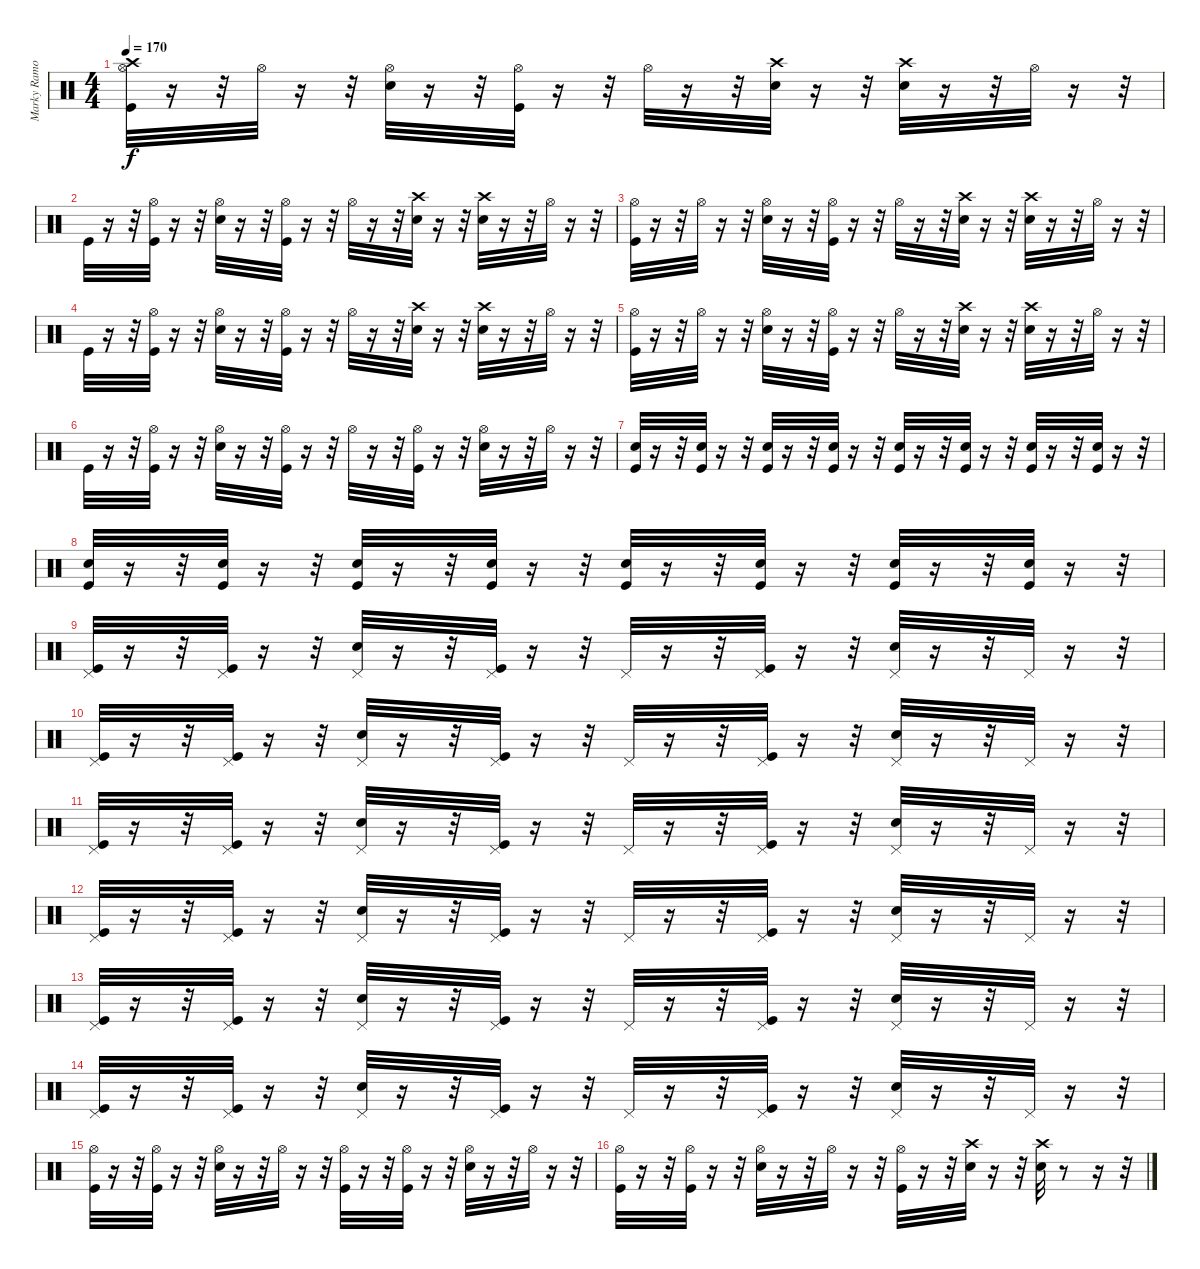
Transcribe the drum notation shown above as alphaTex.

\track ("Marky Ramone" "Marky Ramo") {instrument percussion}
\staff {score}
\articulation defaults
\ts (4 4)
\tempo 170
\clef neutral
\ks c
("Hi-Hat (open)" "Crash high (hit)" "Kick (hit)").32{dy f} r.16 r.32 "Hi-Hat (open)".32 r.16 r.32 ("Hi-Hat (open)" "Electric Snare (hit)").32 r.16 r.32 ("Hi-Hat (open)" "Kick (hit)").32 r.16 r.32 "Hi-Hat (open)".32 r.16 r.32 ("Crash high (hit)" "Electric Snare (hit)").32 r.16 r.32 ("Crash high (hit)" "Electric Snare (hit)").32 r.16 r.32 "Hi-Hat (open)".32 r.16 r.32 |
"Kick (hit)".32 r.16 r.32 ("Hi-Hat (open)" "Kick (hit)").32 r.16 r.32 ("Hi-Hat (open)" "Electric Snare (hit)").32 r.16 r.32 ("Hi-Hat (open)" "Kick (hit)").32 r.16 r.32 "Hi-Hat (open)".32 r.16 r.32 ("Crash high (hit)" "Electric Snare (hit)").32 r.16 r.32 ("Crash high (hit)" "Electric Snare (hit)").32 r.16 r.32 "Hi-Hat (open)".32 r.16 r.32 |
("Hi-Hat (open)" "Kick (hit)").32 r.16 r.32 "Hi-Hat (open)".32 r.16 r.32 ("Hi-Hat (open)" "Electric Snare (hit)").32 r.16 r.32 ("Hi-Hat (open)" "Kick (hit)").32 r.16 r.32 "Hi-Hat (open)".32 r.16 r.32 ("Crash high (hit)" "Electric Snare (hit)").32 r.16 r.32 ("Crash high (hit)" "Electric Snare (hit)").32 r.16 r.32 "Hi-Hat (open)".32 r.16 r.32 |
"Kick (hit)".32 r.16 r.32 ("Hi-Hat (open)" "Kick (hit)").32 r.16 r.32 ("Hi-Hat (open)" "Electric Snare (hit)").32 r.16 r.32 ("Hi-Hat (open)" "Kick (hit)").32 r.16 r.32 "Hi-Hat (open)".32 r.16 r.32 ("Crash high (hit)" "Electric Snare (hit)").32 r.16 r.32 ("Crash high (hit)" "Electric Snare (hit)").32 r.16 r.32 "Hi-Hat (open)".32 r.16 r.32 |
("Hi-Hat (open)" "Kick (hit)").32 r.16 r.32 "Hi-Hat (open)".32 r.16 r.32 ("Hi-Hat (open)" "Electric Snare (hit)").32 r.16 r.32 ("Hi-Hat (open)" "Kick (hit)").32 r.16 r.32 "Hi-Hat (open)".32 r.16 r.32 ("Crash high (hit)" "Electric Snare (hit)").32 r.16 r.32 ("Crash high (hit)" "Electric Snare (hit)").32 r.16 r.32 "Hi-Hat (open)".32 r.16 r.32 |
"Kick (hit)".32 r.16 r.32 ("Hi-Hat (open)" "Kick (hit)").32 r.16 r.32 ("Hi-Hat (open)" "Electric Snare (hit)").32 r.16 r.32 ("Hi-Hat (open)" "Kick (hit)").32 r.16 r.32 "Hi-Hat (open)".32 r.16 r.32 ("Kick (hit)" "Hi-Hat (open)").32 r.16 r.32 ("Electric Snare (hit)" "Hi-Hat (open)").32 r.16 r.32 "Hi-Hat (open)".32 r.16 r.32 |
("Kick (hit)" "Electric Snare (hit)").32 r.16 r.32 ("Kick (hit)" "Electric Snare (hit)").32 r.16 r.32 ("Kick (hit)" "Electric Snare (hit)").32 r.16 r.32 ("Kick (hit)" "Electric Snare (hit)").32 r.16 r.32 ("Kick (hit)" "Electric Snare (hit)").32 r.16 r.32 ("Kick (hit)" "Electric Snare (hit)").32 r.16 r.32 ("Kick (hit)" "Electric Snare (hit)").32 r.16 r.32 ("Kick (hit)" "Electric Snare (hit)").32 r.16 r.32 |
("Kick (hit)" "Electric Snare (hit)").32 r.16 r.32 ("Kick (hit)" "Electric Snare (hit)").32 r.16 r.32 ("Kick (hit)" "Electric Snare (hit)").32 r.16 r.32 ("Kick (hit)" "Electric Snare (hit)").32 r.16 r.32 ("Kick (hit)" "Electric Snare (hit)").32 r.16 r.32 ("Kick (hit)" "Electric Snare (hit)").32 r.16 r.32 ("Kick (hit)" "Electric Snare (hit)").32 r.16 r.32 ("Kick (hit)" "Electric Snare (hit)").32 r.16 r.32 |
("Pedal Hi-Hat (hit)" "Kick (hit)").32 r.16 r.32 ("Pedal Hi-Hat (hit)" "Kick (hit)").32 r.16 r.32 ("Pedal Hi-Hat (hit)" "Electric Snare (hit)").32 r.16 r.32 ("Pedal Hi-Hat (hit)" "Kick (hit)").32 r.16 r.32 "Pedal Hi-Hat (hit)".32 r.16 r.32 ("Pedal Hi-Hat (hit)" "Kick (hit)").32 r.16 r.32 ("Pedal Hi-Hat (hit)" "Electric Snare (hit)").32 r.16 r.32 "Pedal Hi-Hat (hit)".32 r.16 r.32 |
("Pedal Hi-Hat (hit)" "Kick (hit)").32 r.16 r.32 ("Pedal Hi-Hat (hit)" "Kick (hit)").32 r.16 r.32 ("Pedal Hi-Hat (hit)" "Electric Snare (hit)").32 r.16 r.32 ("Pedal Hi-Hat (hit)" "Kick (hit)").32 r.16 r.32 "Pedal Hi-Hat (hit)".32 r.16 r.32 ("Pedal Hi-Hat (hit)" "Kick (hit)").32 r.16 r.32 ("Pedal Hi-Hat (hit)" "Electric Snare (hit)").32 r.16 r.32 "Pedal Hi-Hat (hit)".32 r.16 r.32 |
("Pedal Hi-Hat (hit)" "Kick (hit)").32 r.16 r.32 ("Pedal Hi-Hat (hit)" "Kick (hit)").32 r.16 r.32 ("Pedal Hi-Hat (hit)" "Electric Snare (hit)").32 r.16 r.32 ("Pedal Hi-Hat (hit)" "Kick (hit)").32 r.16 r.32 "Pedal Hi-Hat (hit)".32 r.16 r.32 ("Pedal Hi-Hat (hit)" "Kick (hit)").32 r.16 r.32 ("Pedal Hi-Hat (hit)" "Electric Snare (hit)").32 r.16 r.32 "Pedal Hi-Hat (hit)".32 r.16 r.32 |
("Pedal Hi-Hat (hit)" "Kick (hit)").32 r.16 r.32 ("Pedal Hi-Hat (hit)" "Kick (hit)").32 r.16 r.32 ("Pedal Hi-Hat (hit)" "Electric Snare (hit)").32 r.16 r.32 ("Pedal Hi-Hat (hit)" "Kick (hit)").32 r.16 r.32 "Pedal Hi-Hat (hit)".32 r.16 r.32 ("Pedal Hi-Hat (hit)" "Kick (hit)").32 r.16 r.32 ("Pedal Hi-Hat (hit)" "Electric Snare (hit)").32 r.16 r.32 "Pedal Hi-Hat (hit)".32 r.16 r.32 |
("Pedal Hi-Hat (hit)" "Kick (hit)").32 r.16 r.32 ("Pedal Hi-Hat (hit)" "Kick (hit)").32 r.16 r.32 ("Pedal Hi-Hat (hit)" "Electric Snare (hit)").32 r.16 r.32 ("Pedal Hi-Hat (hit)" "Kick (hit)").32 r.16 r.32 "Pedal Hi-Hat (hit)".32 r.16 r.32 ("Pedal Hi-Hat (hit)" "Kick (hit)").32 r.16 r.32 ("Pedal Hi-Hat (hit)" "Electric Snare (hit)").32 r.16 r.32 "Pedal Hi-Hat (hit)".32 r.16 r.32 |
("Pedal Hi-Hat (hit)" "Kick (hit)").32 r.16 r.32 ("Pedal Hi-Hat (hit)" "Kick (hit)").32 r.16 r.32 ("Pedal Hi-Hat (hit)" "Electric Snare (hit)").32 r.16 r.32 ("Pedal Hi-Hat (hit)" "Kick (hit)").32 r.16 r.32 "Pedal Hi-Hat (hit)".32 r.16 r.32 ("Pedal Hi-Hat (hit)" "Kick (hit)").32 r.16 r.32 ("Pedal Hi-Hat (hit)" "Electric Snare (hit)").32 r.16 r.32 "Pedal Hi-Hat (hit)".32 r.16 r.32 |
("Hi-Hat (open)" "Kick (hit)").32 r.16 r.32 ("Hi-Hat (open)" "Kick (hit)").32 r.16 r.32 ("Hi-Hat (open)" "Electric Snare (hit)").32 r.16 r.32 "Hi-Hat (open)".32 r.16 r.32 ("Hi-Hat (open)" "Kick (hit)").32 r.16 r.32 ("Hi-Hat (open)" "Kick (hit)").32 r.16 r.32 ("Hi-Hat (open)" "Electric Snare (hit)").32 r.16 r.32 "Hi-Hat (open)".32 r.16 r.32 |
("Hi-Hat (open)" "Kick (hit)").32 r.16 r.32 ("Hi-Hat (open)" "Kick (hit)").32 r.16 r.32 ("Hi-Hat (open)" "Electric Snare (hit)").32 r.16 r.32 "Hi-Hat (open)".32 r.16 r.32 ("Hi-Hat (open)" "Kick (hit)").32 r.16 r.32 ("Crash high (hit)" "Electric Snare (hit)").32 r.16 r.32 ("Crash high (hit)" "Electric Snare (hit)").32 r.8 r.16 r.32
